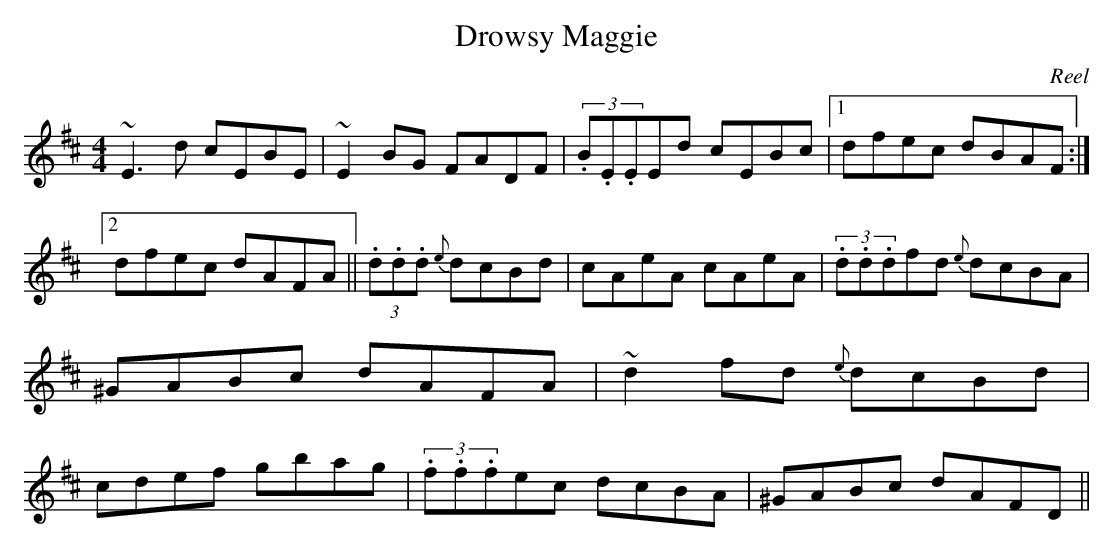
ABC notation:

X:1
T:Drowsy Maggie
C:Reel
M:4/4
K:D
~E3d cEBE | ~E2BG FADF | (3.B.E.EEd cEBc |1 dfec dBAF :|2 dfec dAFA ||\
+d2D2+(3.d.d.d {e}dcBd | cAeA cAeA | (3.d.d.dfd {e}dcBA | ^GABc dAFA |\
~d2fd {e}dcBd | cdef gbag | (3.f.f.fec dcBA | ^GABc dAFD ||
